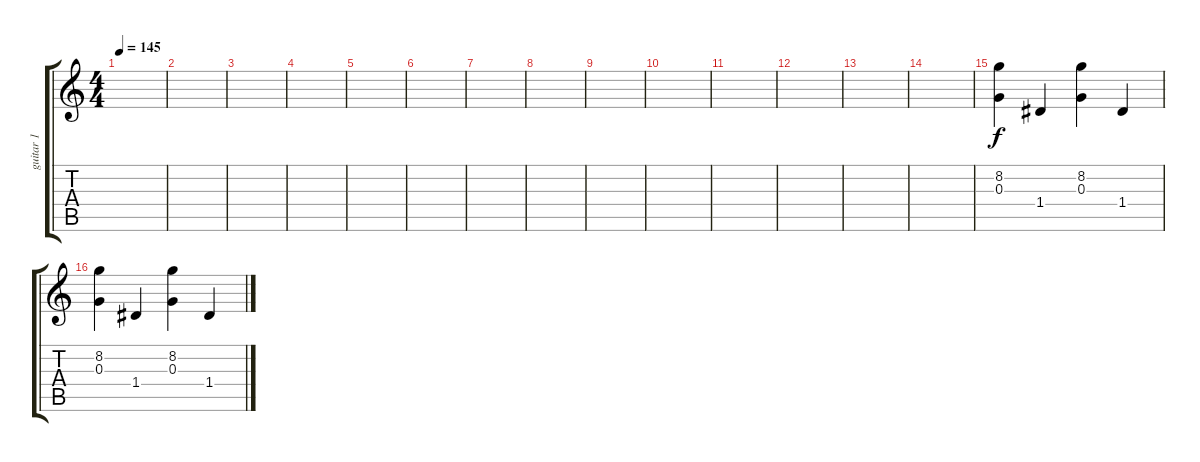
\track ("guitar 1" "guitar 1") {instrument electricguitarmuted}
\staff {score tabs}
\tuning (E4 B3 G3 D3 A2 E2) {hide}
\ts (4 4)
\tempo 145
\clef g2
\ks c
|
|
|
|
|
|
|
|
|
|
|
|
|
|
(8.2 0.3).4{volume 4} 1.4.4 (8.2 0.3).4 1.4.4 |
(8.2 0.3).4{volume 6} 1.4.4 (8.2 0.3).4 1.4.4
